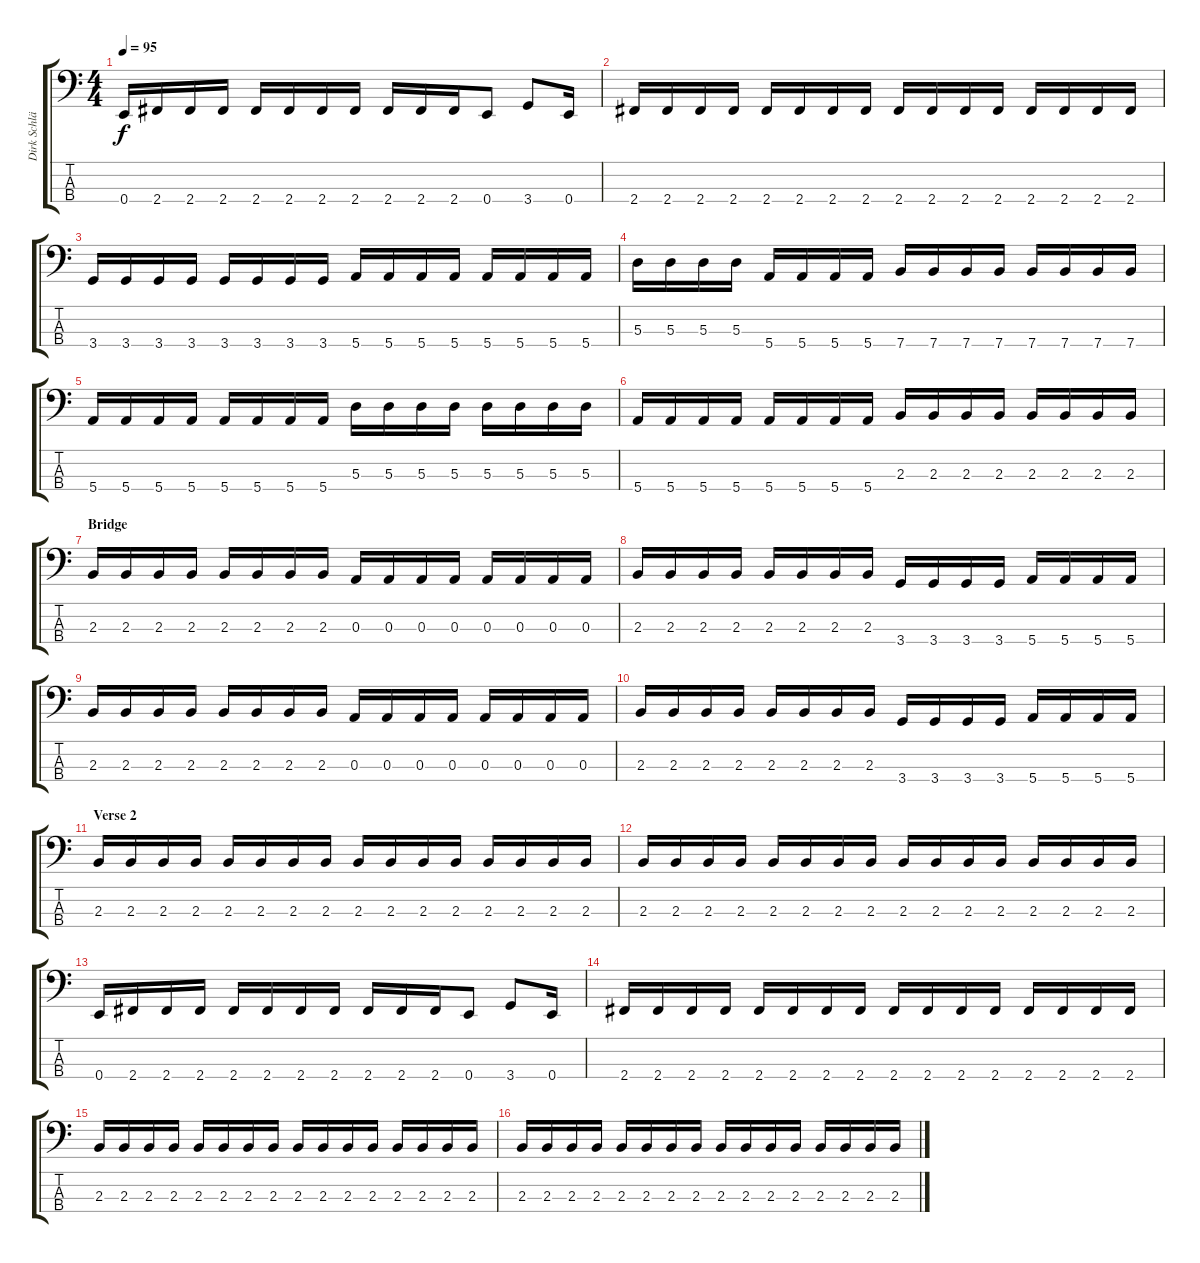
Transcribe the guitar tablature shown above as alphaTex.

\track ("Dirk Schlächter [bass]" "Dirk Schlä") {instrument electricbasspick}
\staff {score tabs}
\tuning (G2 D2 A1 E1) {hide}
\ts (4 4)
\tempo 95
\clef f4
\ks c
0.4.16{dy f} 2.4.16 2.4.16 2.4.16 2.4.16 2.4.16 2.4.16 2.4.16 2.4.16 2.4.16 2.4.16 0.4.8 3.4.8 0.4.16 |
2.4.16 2.4.16 2.4.16 2.4.16 2.4.16 2.4.16 2.4.16 2.4.16 2.4.16 2.4.16 2.4.16 2.4.16 2.4.16 2.4.16 2.4.16 2.4.16 |
3.4.16 3.4.16 3.4.16 3.4.16 3.4.16 3.4.16 3.4.16 3.4.16 5.4.16 5.4.16 5.4.16 5.4.16 5.4.16 5.4.16 5.4.16 5.4.16 |
5.3.16 5.3.16 5.3.16 5.3.16 5.4.16 5.4.16 5.4.16 5.4.16 7.4.16 7.4.16 7.4.16 7.4.16 7.4.16 7.4.16 7.4.16 7.4.16 |
5.4.16 5.4.16 5.4.16 5.4.16 5.4.16 5.4.16 5.4.16 5.4.16 5.3.16 5.3.16 5.3.16 5.3.16 5.3.16 5.3.16 5.3.16 5.3.16 |
5.4.16 5.4.16 5.4.16 5.4.16 5.4.16 5.4.16 5.4.16 5.4.16 2.3.16 2.3.16 2.3.16 2.3.16 2.3.16 2.3.16 2.3.16 2.3.16 |
\section ("" "Bridge")
2.3.16 2.3.16 2.3.16 2.3.16 2.3.16 2.3.16 2.3.16 2.3.16 0.3.16 0.3.16 0.3.16 0.3.16 0.3.16 0.3.16 0.3.16 0.3.16 |
2.3.16 2.3.16 2.3.16 2.3.16 2.3.16 2.3.16 2.3.16 2.3.16 3.4.16 3.4.16 3.4.16 3.4.16 5.4.16 5.4.16 5.4.16 5.4.16 |
2.3.16 2.3.16 2.3.16 2.3.16 2.3.16 2.3.16 2.3.16 2.3.16 0.3.16 0.3.16 0.3.16 0.3.16 0.3.16 0.3.16 0.3.16 0.3.16 |
2.3.16 2.3.16 2.3.16 2.3.16 2.3.16 2.3.16 2.3.16 2.3.16 3.4.16 3.4.16 3.4.16 3.4.16 5.4.16 5.4.16 5.4.16 5.4.16 |
\section ("" "Verse 2")
2.3.16 2.3.16 2.3.16 2.3.16 2.3.16 2.3.16 2.3.16 2.3.16 2.3.16 2.3.16 2.3.16 2.3.16 2.3.16 2.3.16 2.3.16 2.3.16 |
2.3.16 2.3.16 2.3.16 2.3.16 2.3.16 2.3.16 2.3.16 2.3.16 2.3.16 2.3.16 2.3.16 2.3.16 2.3.16 2.3.16 2.3.16 2.3.16 |
0.4.16 2.4.16 2.4.16 2.4.16 2.4.16 2.4.16 2.4.16 2.4.16 2.4.16 2.4.16 2.4.16 0.4.8 3.4.8 0.4.16 |
2.4.16 2.4.16 2.4.16 2.4.16 2.4.16 2.4.16 2.4.16 2.4.16 2.4.16 2.4.16 2.4.16 2.4.16 2.4.16 2.4.16 2.4.16 2.4.16 |
2.3.16 2.3.16 2.3.16 2.3.16 2.3.16 2.3.16 2.3.16 2.3.16 2.3.16 2.3.16 2.3.16 2.3.16 2.3.16 2.3.16 2.3.16 2.3.16 |
2.3.16 2.3.16 2.3.16 2.3.16 2.3.16 2.3.16 2.3.16 2.3.16 2.3.16 2.3.16 2.3.16 2.3.16 2.3.16 2.3.16 2.3.16 2.3.16
